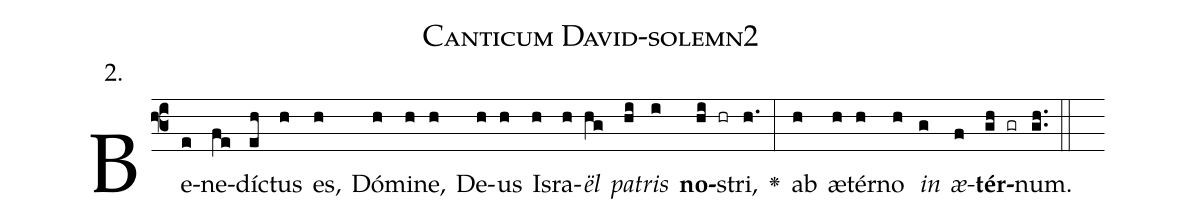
name: Canticum David-solemn2;
annotation: 2.;
%%
(f3)Be(e)ne(fe)dí(eh)ctus(h) es,(h) Dó(h)mi(h)ne,(h) De(h)us(h) Is(h)ra(h)<i>ël</i>(hg) <i>pa</i>(hi)<i>tris</i>(i) <b>no</b>(hi hr)stri,(h.) <v>\greheightstar</v>(:) ab(h) æ(h)tér(h)no(h) <i>in</i>(g) <i>æ</i>(f)<b>tér</b>(gh gr)num.(gh..) (::)


%E(h) u(h) o(g) u(f) a(gh) e.(gh..) (::)
